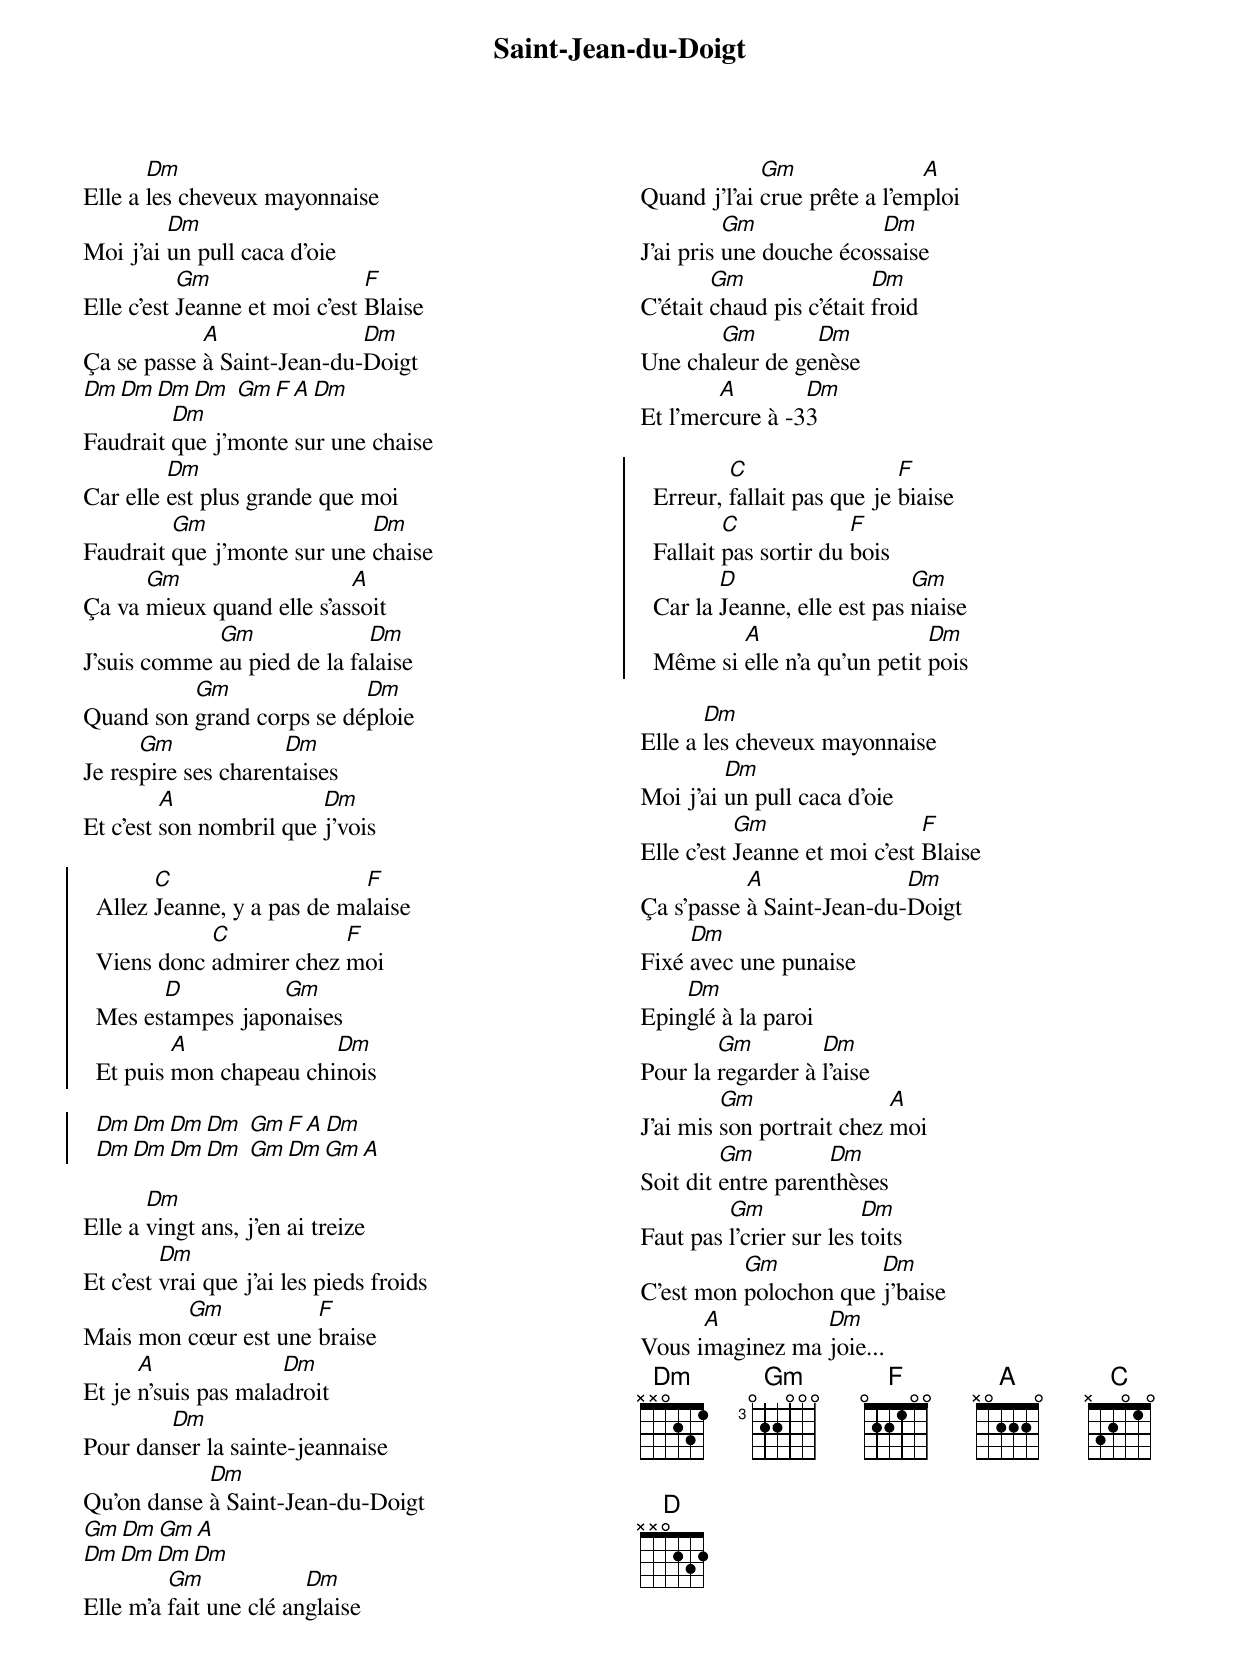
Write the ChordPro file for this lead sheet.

{title: Saint-Jean-du-Doigt}
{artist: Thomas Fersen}
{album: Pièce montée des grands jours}
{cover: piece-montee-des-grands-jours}
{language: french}
{columns: 2}
{define: Dm frets X X 0 2 3 1}
{define: Gm base-fret 3 frets 0 2 2 0 0 0}
{define: F base-fret 1 frets 0 2 2 1 0 0}
{define: A frets X 0 2 2 2 0}
{define: C frets X 3 2 0 1 0}
{define: D frets X X 0 2 3 2}
{define: Dm frets 2 2 1 0}
{define: Gm frets 0 2 3 1}
{define: F frets 2 0 1 0}
{define: A frets 2 1 0 0}
{define: C frets 0 0 0 3}
{define: D frets 2 2 2 0}

Elle a [Dm]les cheveux mayonnaise
Moi j'ai [Dm]un pull caca d'oie
Elle c'est [Gm]Jeanne et moi c'est [F]Blaise
Ça se passe [A]à Saint-Jean-du-[Dm]Doigt
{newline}
[Dm Dm Dm Dm] [Gm F A Dm]
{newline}
Faudrait [Dm]que j'monte sur une chaise
Car elle [Dm]est plus grande que moi
Faudrait [Gm]que j'monte sur une [Dm]chaise
Ça va [Gm]mieux quand elle s'as[A]soit
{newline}
J'suis comme [Gm]au pied de la fa[Dm]laise
Quand son [Gm]grand corps se dé[Dm]ploie
Je res[Gm]pire ses charen[Dm]taises
Et c'est [A]son nombril que [Dm]j'vois

{start_of_chorus}
  Allez [C]Jeanne, y a pas de ma[F]laise
  Viens donc [C]admirer chez [F]moi
  Mes es[D]tampes japo[Gm]naises
  Et puis [A]mon chapeau chi[Dm]nois
{end_of_chorus}

{start_of_chorus}
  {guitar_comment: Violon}
  [Dm Dm Dm Dm] [Gm F A Dm]
  [Dm Dm Dm Dm] [Gm Dm Gm A]
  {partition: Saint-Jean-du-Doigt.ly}
{end_of_chorus}

Elle a [Dm]vingt ans, j'en ai treize
Et c'est [Dm]vrai que j'ai les pieds froids
Mais mon [Gm]cœur est une [F]braise
Et je [A]n'suis pas mala[Dm]droit
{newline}
Pour dan[Dm]ser la sainte-jeannaise
Qu'on danse [Dm]à Saint-Jean-du-Doigt
[Gm Dm Gm A]
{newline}
[Dm Dm Dm Dm]
Elle m'a [Gm]fait une clé an[Dm]glaise
Quand j'l'ai [Gm]crue prête a l'em[A]ploi
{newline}
J'ai pris [Gm]une douche écos[Dm]saise
C'était [Gm]chaud pis c'était [Dm]froid
Une cha[Gm]leur de ge[Dm]nèse
Et l'mer[A]cure à -3[Dm]3

{start_of_chorus}
  Erreur, [C]fallait pas que je [F]biaise
  Fallait [C]pas sortir du [F]bois
  Car la [D]Jeanne, elle est pas [Gm]niaise
  Même si [A]elle n'a qu'un petit [Dm]pois
{end_of_chorus}

Elle a [Dm]les cheveux mayonnaise
Moi j'ai [Dm]un pull caca d'oie
Elle c'est [Gm]Jeanne et moi c'est [F]Blaise
Ça s'passe [A]à Saint-Jean-du-[Dm]Doigt
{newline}
Fixé [Dm]avec une punaise
Epin[Dm]glé à la paroi
Pour la [Gm]regarder à [Dm]l'aise
J'ai mis [Gm]son portrait chez [A]moi
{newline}
Soit dit [Gm]entre paren[Dm]thèses
Faut pas [Gm]l'crier sur les [Dm]toits
C'est mon [Gm]polochon que [Dm]j'baise
Vous i[A]maginez ma [Dm]joie...
